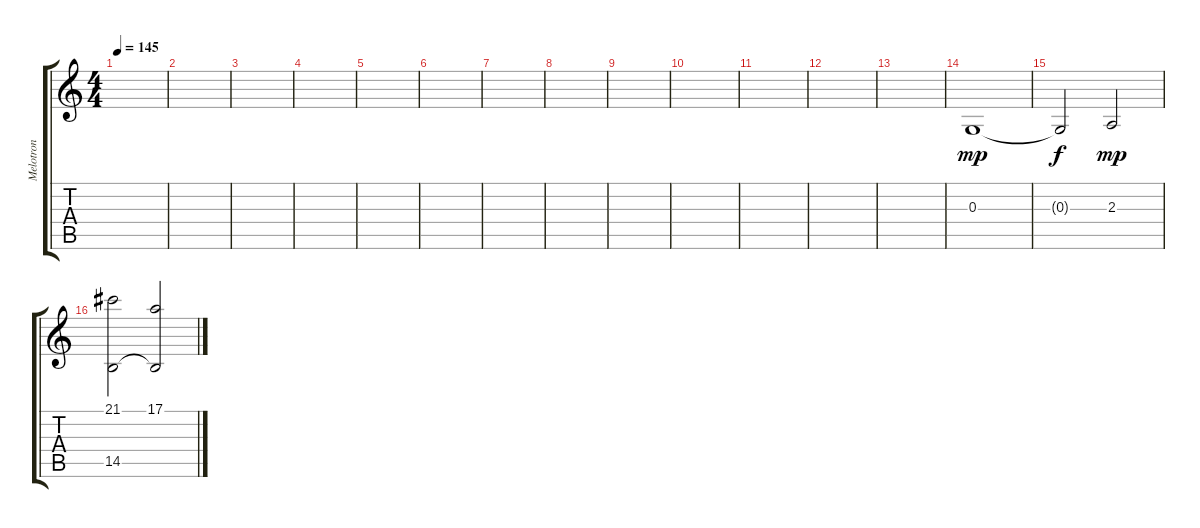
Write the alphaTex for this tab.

\track ("Melotron" "Melotron") {instrument stringensemble1}
\staff {score tabs}
\tuning (E4 B3 G3 D3 A2 E2) {hide}
\ts (4 4)
\tempo 145
\clef g2
\ks c
|
|
|
|
|
|
|
|
|
|
|
|
|
0.3.1{dy mp volume 12} |
0.3{t}.2{dy f} 2.3.2{dy mp} |
(21.1 14.5).2 (17.1 14.5{t}).2
